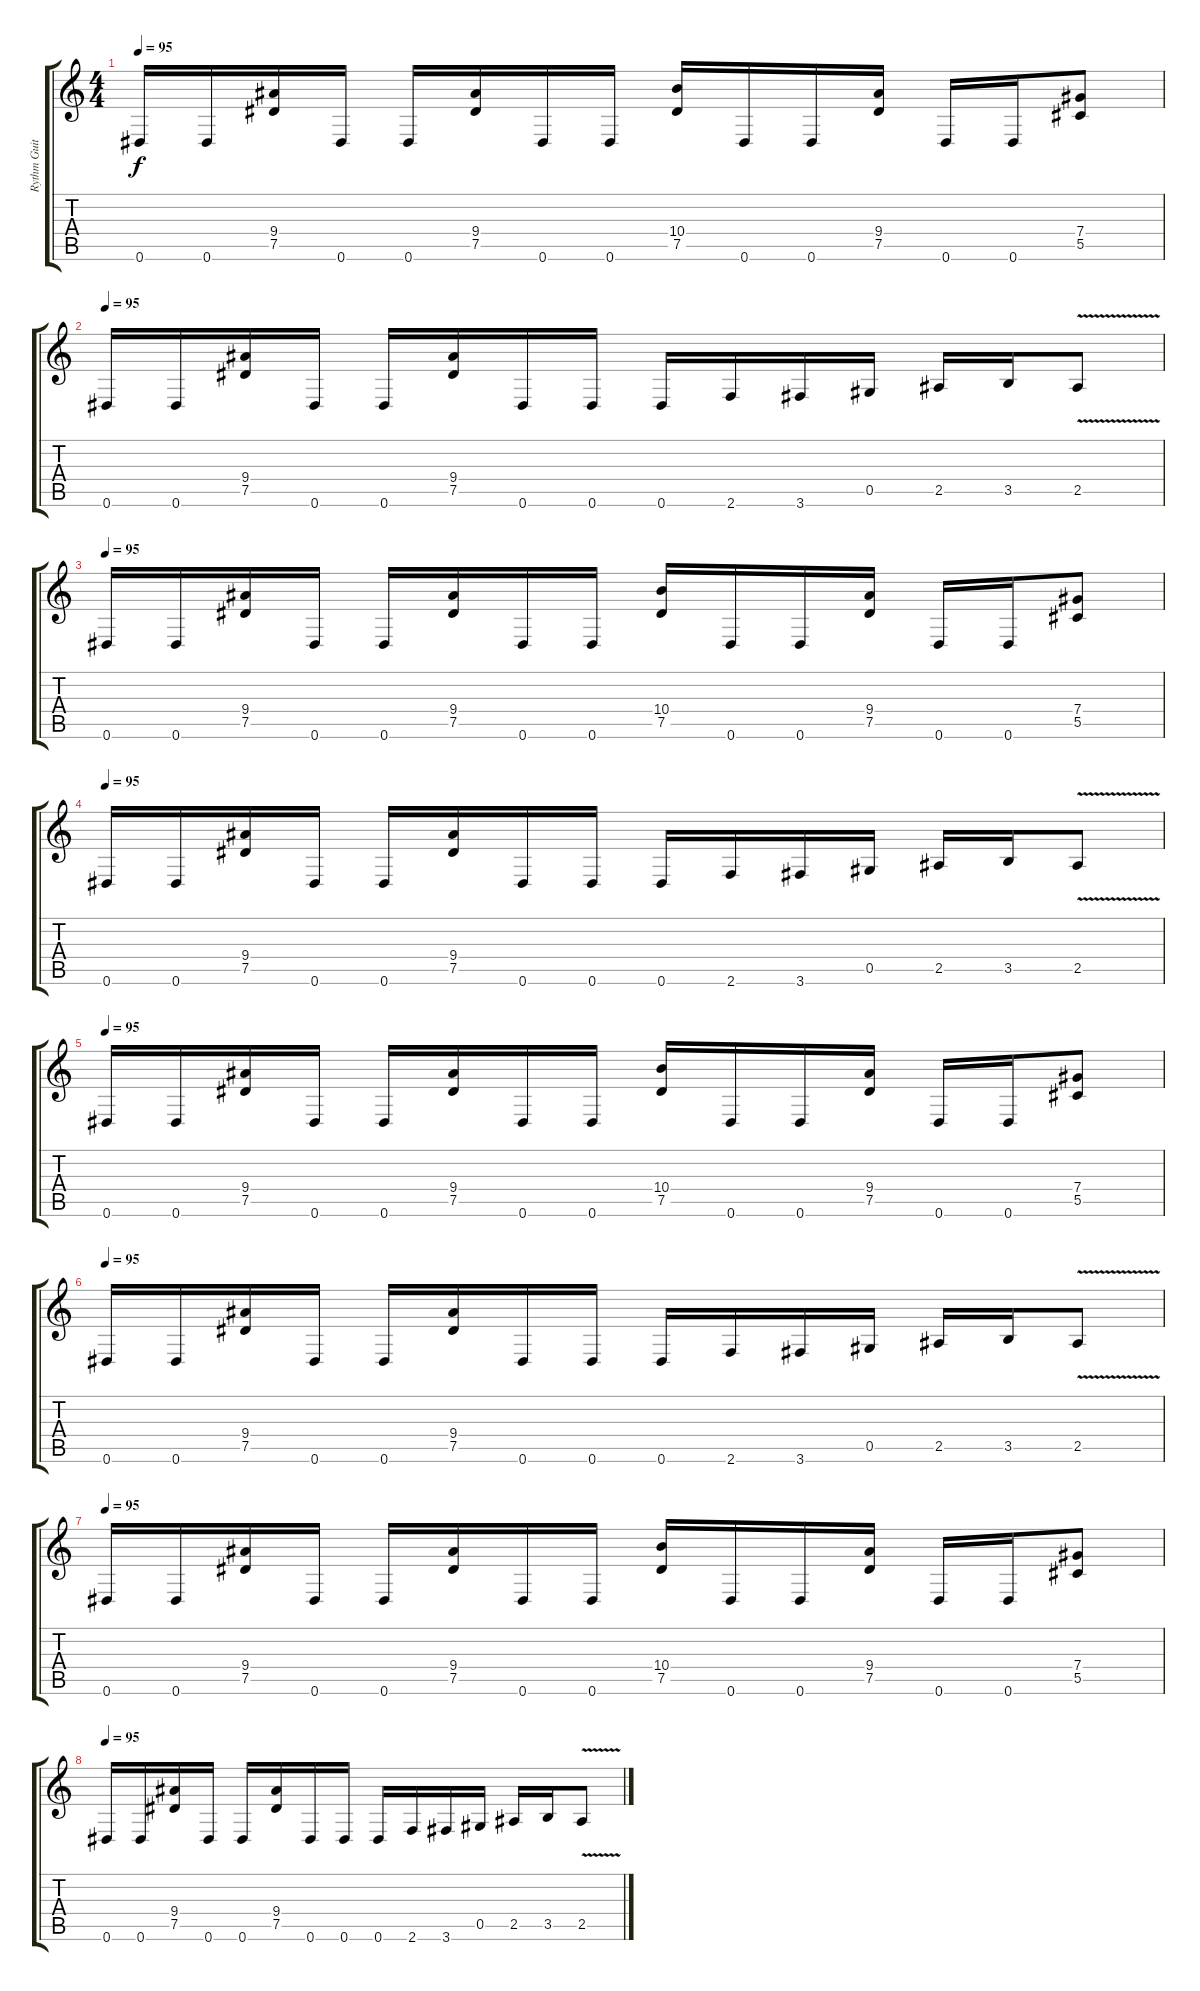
\track ("Rythm Guitar" "Rythm Guit") {instrument distortionguitar}
\staff {score tabs}
\tuning (Eb4 Bb3 Gb3 Db3 Ab2 Eb2) {hide}
\ts (4 4)
\tempo 95
\clef g2
\ks c
0.6.16{dy f} 0.6.16 (9.4 7.5).16 0.6.16 0.6.16 (9.4 7.5).16 0.6.16 0.6.16 (10.4 7.5).16 0.6.16 0.6.16 (9.4 7.5).16 0.6.16 0.6.16 (7.4 5.5).8 |
\tempo 95
0.6.16 0.6.16 (9.4 7.5).16 0.6.16 0.6.16 (9.4 7.5).16 0.6.16 0.6.16 0.6.16 2.6.16 3.6.16 0.5.16 2.5.16 3.5.16 2.5{v}.8 |
\tempo 95
0.6.16 0.6.16 (9.4 7.5).16 0.6.16 0.6.16 (9.4 7.5).16 0.6.16 0.6.16 (10.4 7.5).16 0.6.16 0.6.16 (9.4 7.5).16 0.6.16 0.6.16 (7.4 5.5).8 |
\tempo 95
0.6.16 0.6.16 (9.4 7.5).16 0.6.16 0.6.16 (9.4 7.5).16 0.6.16 0.6.16 0.6.16 2.6.16 3.6.16 0.5.16 2.5.16 3.5.16 2.5{v}.8 |
\tempo 95
0.6.16 0.6.16 (9.4 7.5).16 0.6.16 0.6.16 (9.4 7.5).16 0.6.16 0.6.16 (10.4 7.5).16 0.6.16 0.6.16 (9.4 7.5).16 0.6.16 0.6.16 (7.4 5.5).8 |
\tempo 95
0.6.16 0.6.16 (9.4 7.5).16 0.6.16 0.6.16 (9.4 7.5).16 0.6.16 0.6.16 0.6.16 2.6.16 3.6.16 0.5.16 2.5.16 3.5.16 2.5{v}.8 |
\tempo 95
0.6.16 0.6.16 (9.4 7.5).16 0.6.16 0.6.16 (9.4 7.5).16 0.6.16 0.6.16 (10.4 7.5).16 0.6.16 0.6.16 (9.4 7.5).16 0.6.16 0.6.16 (7.4 5.5).8 |
\tempo 95
0.6.16 0.6.16 (9.4 7.5).16 0.6.16 0.6.16 (9.4 7.5).16 0.6.16 0.6.16 0.6.16 2.6.16 3.6.16 0.5.16 2.5.16 3.5.16 2.5{v}.8
